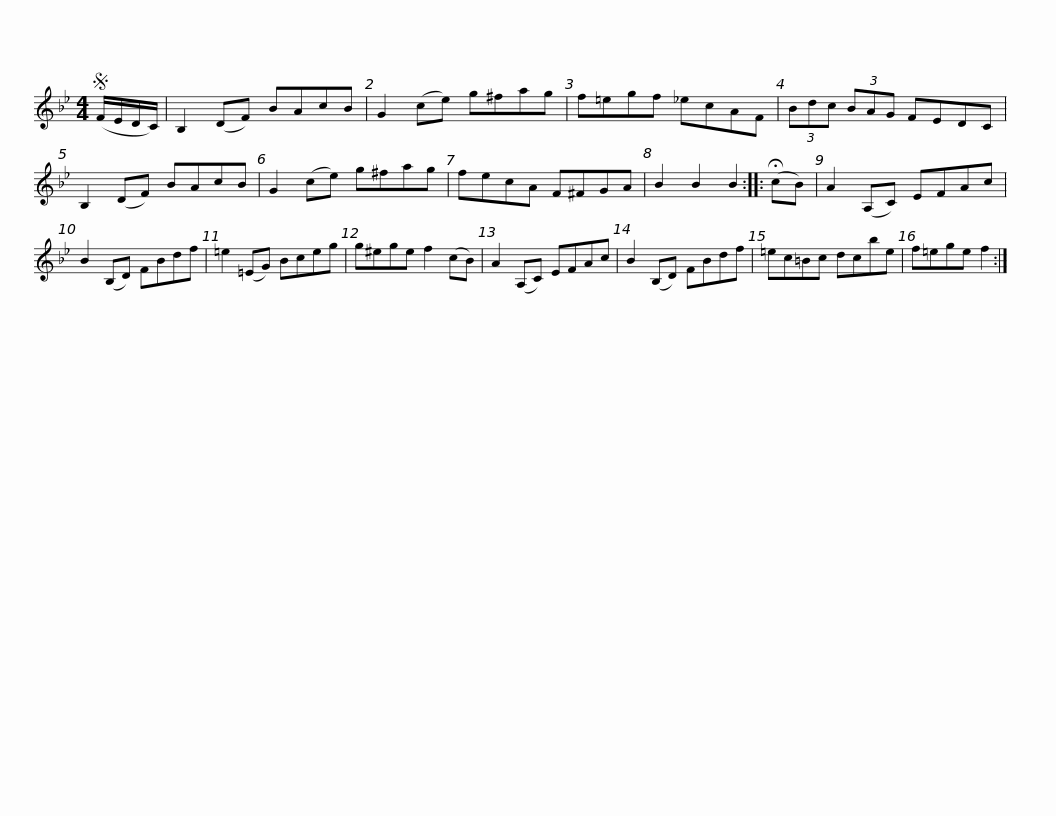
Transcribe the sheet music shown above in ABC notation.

X:1
L:1/8
M:4/4
I:linebreak $
K:Bb
V:1 treble
V:1
S (F/E/D/C/) | B,2 (DF) BAcB | G2 (ce) g^fag | f=egf _ecAF | (3Bdc (3BAG FEDC |$ %5
 B,2 (DF) BAcB | G2 (ce) g^fag | fecA F^FGA | B2 B2 B2 :: (!fermata!cB) | %10
 A2 (A,C) EFAc | B2 (B,D) FBdf |$ =e2 (=EG) Bceg | g^ege f2 (cB) | A2 (A,C) EFAc | %15
 B2 (B,D) FBdf | =ec=Bc dcbe | f=ege f2 :| %18
